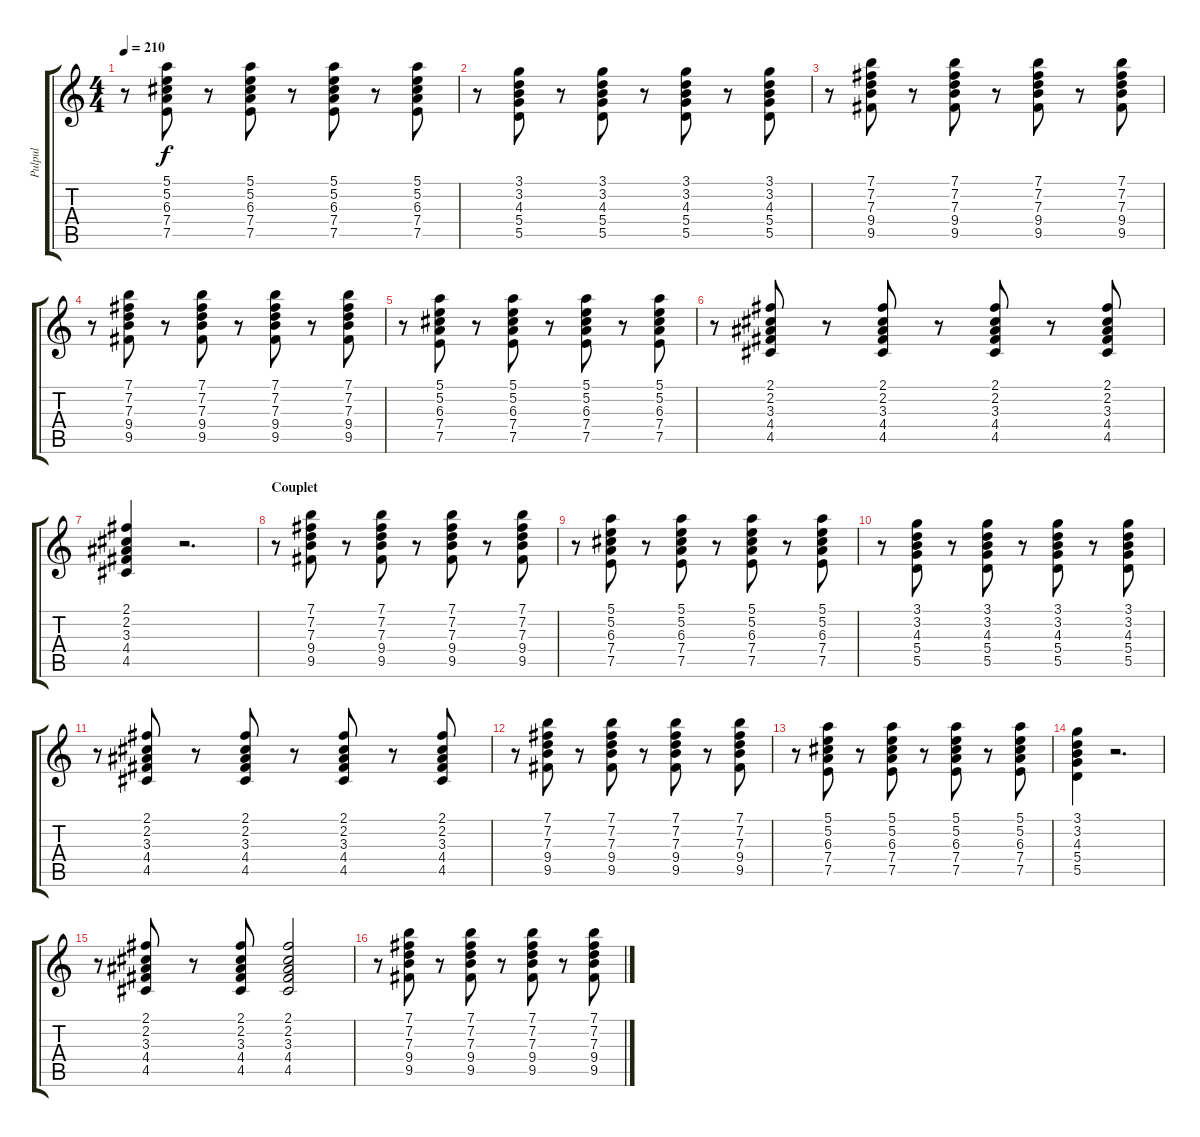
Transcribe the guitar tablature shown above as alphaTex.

\track ("Pulpul" "Pulpul") {instrument overdrivenguitar}
\staff {score tabs}
\tuning (E4 B3 G3 D3 A2 E2) {hide}
\ts (4 4)
\tempo 210
\clef g2
\ks c
r.8{dy f} (5.1 5.2 6.3 7.4 7.5).8 r.8 (5.1 5.2 6.3 7.4 7.5).8 r.8 (5.1 5.2 6.3 7.4 7.5).8 r.8 (5.1 5.2 6.3 7.4 7.5).8 |
r.8 (3.1 3.2 4.3 5.4 5.5).8 r.8 (3.1 3.2 4.3 5.4 5.5).8 r.8 (3.1 3.2 4.3 5.4 5.5).8 r.8 (3.1 3.2 4.3 5.4 5.5).8 |
r.8 (7.1 7.2 7.3 9.4 9.5).8 r.8 (7.1 7.2 7.3 9.4 9.5).8 r.8 (7.1 7.2 7.3 9.4 9.5).8 r.8 (7.1 7.2 7.3 9.4 9.5).8 |
r.8 (7.1 7.2 7.3 9.4 9.5).8 r.8 (7.1 7.2 7.3 9.4 9.5).8 r.8 (7.1 7.2 7.3 9.4 9.5).8 r.8 (7.1 7.2 7.3 9.4 9.5).8 |
r.8 (5.1 5.2 6.3 7.4 7.5).8 r.8 (5.1 5.2 6.3 7.4 7.5).8 r.8 (5.1 5.2 6.3 7.4 7.5).8 r.8 (5.1 5.2 6.3 7.4 7.5).8 |
r.8 (2.1 2.2 3.3 4.4 4.5).8 r.8 (2.1 2.2 3.3 4.4 4.5).8 r.8 (2.1 2.2 3.3 4.4 4.5).8 r.8 (2.1 2.2 3.3 4.4 4.5).8 |
(2.1 2.2 3.3 4.4 4.5).4 r.2{d} |
\section ("" "Couplet")
r.8 (7.1 7.2 7.3 9.4 9.5).8 r.8 (7.1 7.2 7.3 9.4 9.5).8 r.8 (7.1 7.2 7.3 9.4 9.5).8 r.8 (7.1 7.2 7.3 9.4 9.5).8 |
r.8 (5.1 5.2 6.3 7.4 7.5).8 r.8 (5.1 5.2 6.3 7.4 7.5).8 r.8 (5.1 5.2 6.3 7.4 7.5).8 r.8 (5.1 5.2 6.3 7.4 7.5).8 |
r.8 (3.1 3.2 4.3 5.4 5.5).8 r.8 (3.1 3.2 4.3 5.4 5.5).8 r.8 (3.1 3.2 4.3 5.4 5.5).8 r.8 (3.1 3.2 4.3 5.4 5.5).8 |
r.8 (2.1 2.2 3.3 4.4 4.5).8 r.8 (2.1 2.2 3.3 4.4 4.5).8 r.8 (2.1 2.2 3.3 4.4 4.5).8 r.8 (2.1 2.2 3.3 4.4 4.5).8 |
r.8 (7.1 7.2 7.3 9.4 9.5).8 r.8 (7.1 7.2 7.3 9.4 9.5).8 r.8 (7.1 7.2 7.3 9.4 9.5).8 r.8 (7.1 7.2 7.3 9.4 9.5).8 |
r.8 (5.1 5.2 6.3 7.4 7.5).8 r.8 (5.1 5.2 6.3 7.4 7.5).8 r.8 (5.1 5.2 6.3 7.4 7.5).8 r.8 (5.1 5.2 6.3 7.4 7.5).8 |
(3.1 3.2 4.3 5.4 5.5).4 r.2{d} |
r.8 (2.1 2.2 3.3 4.4 4.5).8 r.8 (2.1 2.2 3.3 4.4 4.5).8 (2.1 2.2 3.3 4.4 4.5).2 |
r.8 (7.1 7.2 7.3 9.4 9.5).8 r.8 (7.1 7.2 7.3 9.4 9.5).8 r.8 (7.1 7.2 7.3 9.4 9.5).8 r.8 (7.1 7.2 7.3 9.4 9.5).8
